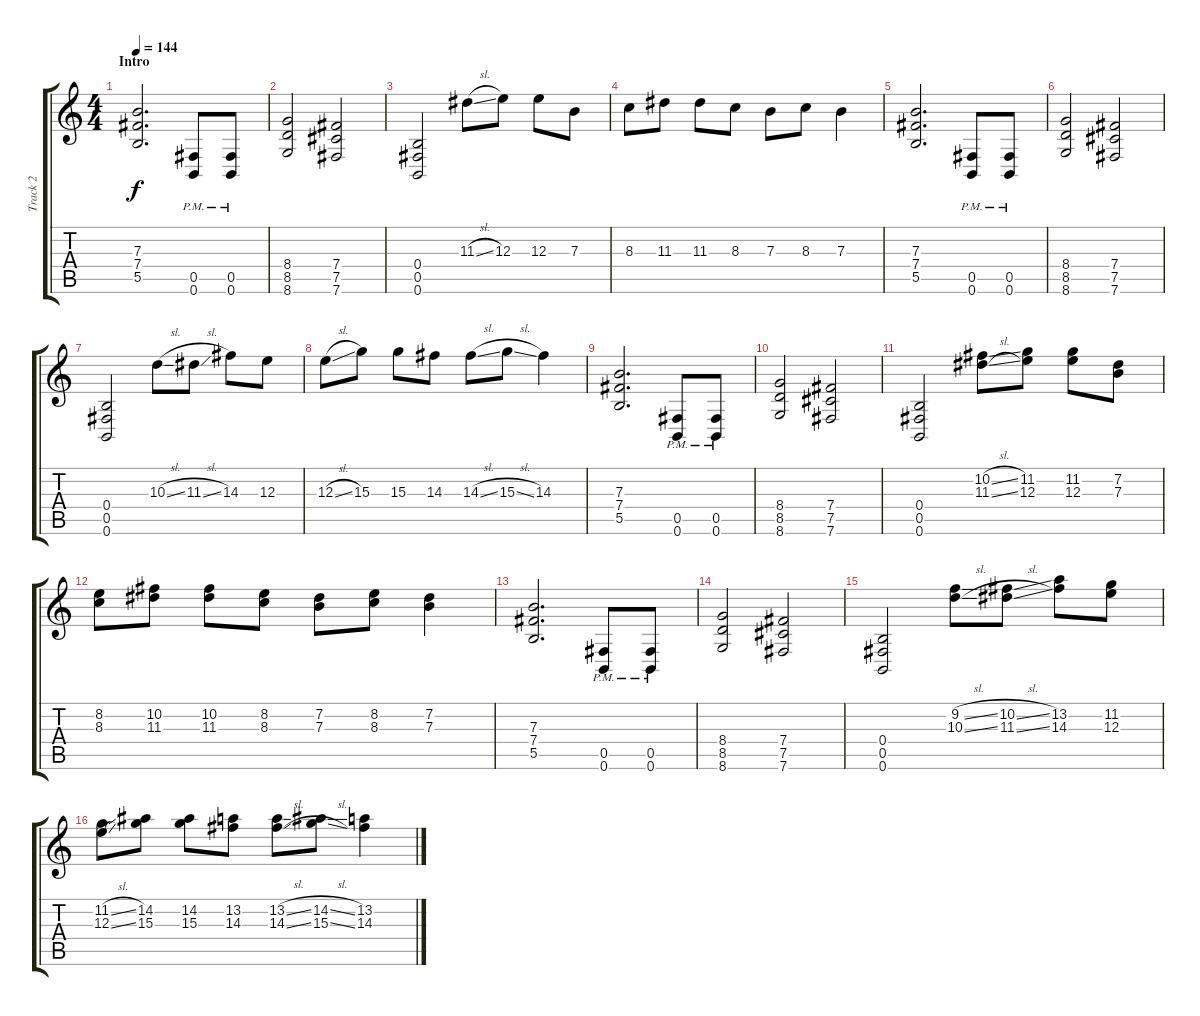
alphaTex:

\track ("Track 2" "Track 2") {instrument distortionguitar}
\staff {score tabs}
\tuning (E4 Ab3 E3 B2 Gb2 B1) {hide}
\ts (4 4)
\section ("" "Intro")
\tempo 144
\clef g2
\ks c
(7.3 7.4 5.5).2{d dy f instrument distortionguitar} (0.5{pm} 0.6{pm}).8 (0.5{pm} 0.6{pm}).8 |
(8.4 8.5 8.6).2 (7.4 7.5 7.6).2 |
(0.4 0.5 0.6).2 11.3{sl}.8 12.3.8 12.3.8 7.3.8 |
8.3.8 11.3.8 11.3.8 8.3.8 7.3.8 8.3.8 7.3.4 |
(7.3 7.4 5.5).2{d} (0.5{pm} 0.6{pm}).8 (0.5{pm} 0.6{pm}).8 |
(8.4 8.5 8.6).2 (7.4 7.5 7.6).2 |
(0.4 0.5 0.6).2 10.3{sl}.8 11.3{sl}.8 14.3.8 12.3.8 |
12.3{sl}.8 15.3.8 15.3.8 14.3.8 14.3{sl}.8 15.3{sl}.8 14.3.4 |
(7.3 7.4 5.5).2{d} (0.5{pm} 0.6{pm}).8 (0.5{pm} 0.6{pm}).8 |
(8.4 8.5 8.6).2 (7.4 7.5 7.6).2 |
(0.4 0.5 0.6).2 (10.2{sl} 11.3{sl}).8 (11.2 12.3).8 (11.2 12.3).8 (7.2 7.3).8 |
(8.2 8.3).8 (10.2 11.3).8 (10.2 11.3).8 (8.2 8.3).8 (7.2 7.3).8 (8.2 8.3).8 (7.2 7.3).4 |
(7.3 7.4 5.5).2{d} (0.5{pm} 0.6{pm}).8 (0.5{pm} 0.6{pm}).8 |
(8.4 8.5 8.6).2 (7.4 7.5 7.6).2 |
(0.4 0.5 0.6).2 (9.2{sl} 10.3{sl}).8 (10.2{sl} 11.3{sl}).8 (13.2 14.3).8 (11.2 12.3).8 |
(11.2{sl} 12.3{sl}).8 (14.2 15.3).8 (14.2 15.3).8 (13.2 14.3).8 (13.2{sl} 14.3{sl}).8 (14.2{sl} 15.3{sl}).8 (13.2 14.3).4
